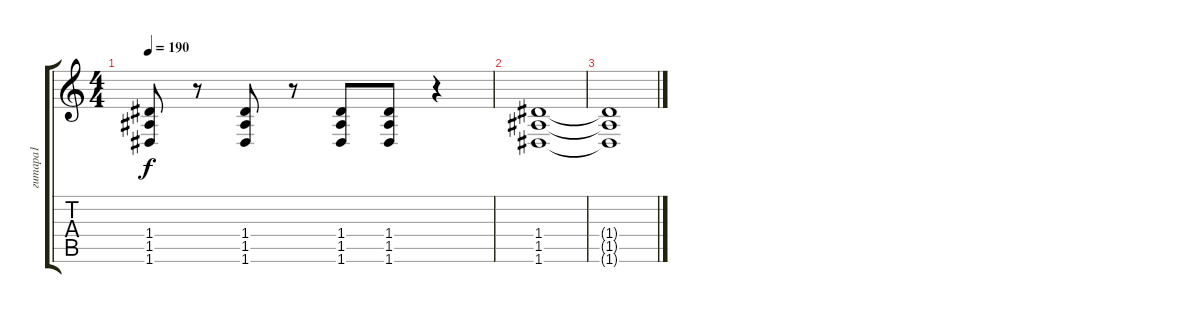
\track ("гитара1" "гитара1") {instrument distortionguitar}
\staff {score tabs}
\tuning (E4 B3 G3 D3 A2 D2) {hide}
\ts (4 4)
\tempo 190
\clef g2
\ks c
(1.4 1.5 1.6).8{dy f} r.8 (1.4 1.5 1.6).8 r.8 (1.4 1.5 1.6).8 (1.4 1.5 1.6).8 r.4 |
(1.4 1.5 1.6).1 |
(1.4{t} 1.5{t} 1.6{t}).1
